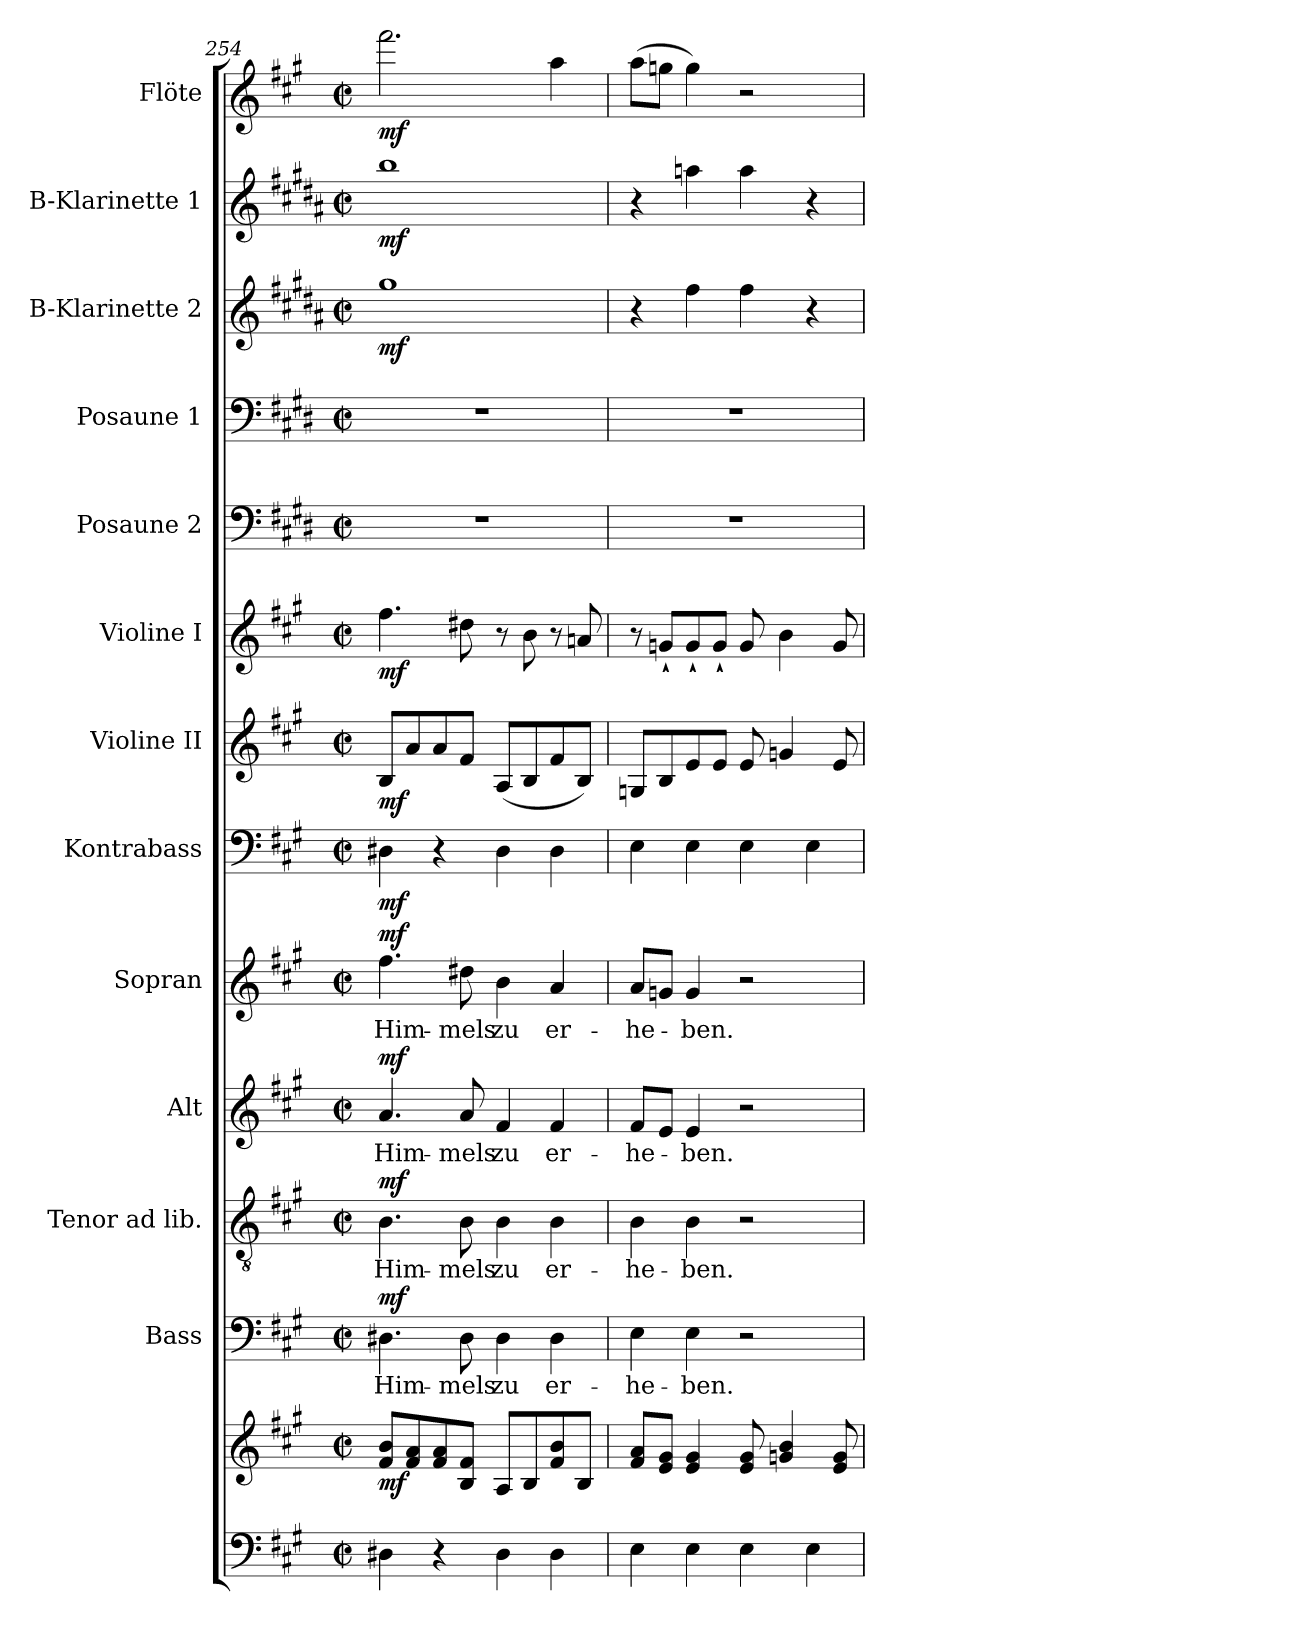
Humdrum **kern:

**kern	**kern	**dynam	**kern	**text	**dynam	**kern	**text	**dynam	**kern	**text	**dynam	**kern	**text	**dynam	**kern	**dynam	**kern	**dynam	**kern	**dynam	**kern	**kern	**kern	**dynam	**kern	**dynam	**kern	**dynam
*part13	*part13	*part13	*part12	*part12	*part12	*part11	*part11	*part11	*part10	*part10	*part10	*part9	*part9	*part9	*part8	*part8	*part7	*part7	*part6	*part6	*part5	*part4	*part3	*part3	*part2	*part2	*part1	*part1
*staff14	*staff13	*staff13/14	*staff12	*staff12	*staff12	*staff11	*staff11	*staff11	*staff10	*staff10	*staff10	*staff9	*staff9	*staff9	*staff8	*staff8	*staff7	*staff7	*staff6	*staff6	*staff5	*staff4	*staff3	*staff3	*staff2	*staff2	*staff1	*staff1
*	*	*	*I"Bass	*	*	*I"Tenor ad lib.	*	*	*I"Alt	*	*	*I"Sopran	*	*	*I"Kontrabass	*	*I"Violine II	*	*I"Violine I	*	*I"Posaune 2	*I"Posaune 1	*I"B-Klarinette 2	*	*I"B-Klarinette 1	*	*I"Flöte	*
*	*	*	*I'B.	*	*	*I'T.	*	*	*I'A.	*	*	*I'S.	*	*	*I'Kb.	*	*I'Vl. II	*	*I'Vl. I	*	*I'Pos 2	*I'Pos. 1	*I'B Kl. 2	*	*I'B Kl. 1	*	*I'Fl.	*
*clefF4	*clefG2	*	*clefF4	*	*	*clefGv2	*	*	*clefG2	*	*	*clefG2	*	*	*clefF4	*	*clefG2	*	*clefG2	*	*clefF4	*clefF4	*clefG2	*	*clefG2	*	*clefG2	*
*	*	*	*	*	*	*	*	*	*	*	*	*	*	*	*ITrd7c12	*	*	*	*	*	*ITrd4c7	*ITrd4c7	*ITrd1c2	*	*ITrd1c2	*	*	*
*k[f#c#g#]	*k[f#c#g#]	*	*k[f#c#g#]	*	*	*k[f#c#g#]	*	*	*k[f#c#g#]	*	*	*k[f#c#g#]	*	*	*k[f#c#g#]	*	*k[f#c#g#]	*	*k[f#c#g#]	*	*k[f#c#g#]	*k[f#c#g#]	*k[f#c#g#]	*	*k[f#c#g#]	*	*k[f#c#g#]	*
*A:	*A:	*	*A:	*	*	*A:	*	*	*A:	*	*	*A:	*	*	*A:	*	*A:	*	*A:	*	*A:	*A:	*A:	*	*A:	*	*A:	*
*M2/2	*M2/2	*	*M2/2	*	*	*M2/2	*	*	*M2/2	*	*	*M2/2	*	*	*M2/2	*	*M2/2	*	*M2/2	*	*M2/2	*M2/2	*M2/2	*	*M2/2	*	*M2/2	*
*met(c|)	*met(c|)	*	*met(c|)	*	*	*met(c|)	*	*	*met(c|)	*	*	*met(c|)	*	*	*met(c|)	*	*met(c|)	*	*met(c|)	*	*met(c|)	*met(c|)	*met(c|)	*	*met(c|)	*	*met(c|)	*
=254	=254	=254	=254	=254	=254	=254	=254	=254	=254	=254	=254	=254	=254	=254	=254	=254	=254	=254	=254	=254	=254	=254	=254	=254	=254	=254	=254	=254
!	!	!LO:DY:b	!	!LO:LY:b	!LO:DY:a	!	!LO:LY:b	!LO:DY:a	!	!LO:LY:b	!LO:DY:a	!	!LO:LY:b	!LO:DY:a	!	!LO:DY:b	!	!LO:DY:b	!	!LO:DY:b	!	!	!	!LO:DY:b	!	!LO:DY:b	!	!LO:DY:b
4D#X\	8f#/ 8b/L	mf	4.D#X\	Him-	mf	4.B\	Him-	mf	4.a/	Him-	mf	4.ff#\	Him-	mf	4DD#X\	mf	8B/L	mf	4.ff#\	mf	1r	1r	1ff#	mf	1aa	mf	2.fff#\	mf
.	8f#/ 8a/	.	.	.	.	.	.	.	.	.	.	.	.	.	.	.	8a/	.	.	.	.	.	.	.	.	.	.	.
4r	8f#/ 8a/	.	.	.	.	.	.	.	.	.	.	.	.	.	4r	.	8a/	.	.	.	.	.	.	.	.	.	.	.
!	!	!	!	!LO:LY:b	!	!	!LO:LY:b	!	!	!LO:LY:b	!	!	!LO:LY:b	!	!	!	!	!	!	!	!	!	!	!	!	!	!	!
.	8B/ 8f#/J	.	8D#\	-mels	.	8B\	-mels	.	8a/	-mels	.	8dd#X\	-mels	.	.	.	8f#/J	.	8dd#X\	.	.	.	.	.	.	.	.	.
!	!	!	!	!LO:LY:b	!	!	!LO:LY:b	!	!	!LO:LY:b	!	!	!LO:LY:b	!	!	!	!	!	!	!	!	!	!	!	!	!	!	!
4D#\	8A/L	.	4D#\	zu	.	4B\	zu	.	4f#/	zu	.	4b\	zu	.	4DD#\	.	(<8A/L	.	8r	.	.	.	.	.	.	.	.	.
.	8B/	.	.	.	.	.	.	.	.	.	.	.	.	.	.	.	8B/	.	8b\	.	.	.	.	.	.	.	.	.
!	!	!	!	!LO:LY:b	!	!	!LO:LY:b	!	!	!LO:LY:b	!	!	!LO:LY:b	!	!	!	!	!	!	!	!	!	!	!	!	!	!	!
4D#\	8f#/ 8b/	.	4D#\	er-	.	4B\	er-	.	4f#/	er-	.	4a/	er-	.	4DD#\	.	8f#/	.	8r	.	.	.	.	.	.	.	4aa\	.
.	8B/J	.	.	.	.	.	.	.	.	.	.	.	.	.	.	.	8B/J)	.	8an/	.	.	.	.	.	.	.	.	.
=255	=255	=255	=255	=255	=255	=255	=255	=255	=255	=255	=255	=255	=255	=255	=255	=255	=255	=255	=255	=255	=255	=255	=255	=255	=255	=255	=255	=255
!	!	!	!	!LO:LY:b	!	!	!LO:LY:b	!	!	!LO:LY:b	!	!	!LO:LY:b	!	!	!	!	!	!	!	!	!	!	!	!	!	!	!
4E\	8f#/ 8a/L	.	4E\	-he-	.	4B\	-he-	.	8f#/L	-he-	.	8a/L	-he-	.	4EE\	.	8Gn/L	.	8r	.	1r	1r	4r	.	4r	.	(>8aa\L	.
.	8e/ 8g#/J	.	.	.	.	.	.	.	8e/J	.	.	8gn/J	.	.	.	.	8B/	.	8gn`</L	.	.	.	.	.	.	.	8ggn\J	.
!	!	!	!	!LO:LY:b	!	!	!LO:LY:b	!	!	!LO:LY:b	!	!	!LO:LY:b	!	!	!	!	!	!	!	!	!	!	!	!	!	!	!
4E\	4e/ 4g#/	.	4E\	-ben.	.	4B\	-ben.	.	4e/	-ben.	.	4g/	-ben.	.	4EE\	.	8e/	.	8g`</	.	.	.	4ee\	.	4ggn\	.	4gg\)	.
.	.	.	.	.	.	.	.	.	.	.	.	.	.	.	.	.	8e/J	.	8g`</J	.	.	.	.	.	.	.	.	.
4E\	8e/ 8g#/	.	2r	.	.	2r	.	.	2r	.	.	2r	.	.	4EE\	.	8e/	.	8g/	.	.	.	4ee\	.	4gg\	.	2r	.
.	4gn/ 4b/	.	.	.	.	.	.	.	.	.	.	.	.	.	.	.	4gn/	.	4b\	.	.	.	.	.	.	.	.	.
4E\	.	.	.	.	.	.	.	.	.	.	.	.	.	.	4EE\	.	.	.	.	.	.	.	4r	.	4r	.	.	.
.	8e/ 8g/	.	.	.	.	.	.	.	.	.	.	.	.	.	.	.	8e/	.	8g/	.	.	.	.	.	.	.	.	.
=	=	=	=	=	=	=	=	=	=	=	=	=	=	=	=	=	=	=	=	=	=	=	=	=	=	=	=	=
*-	*-	*-	*-	*-	*-	*-	*-	*-	*-	*-	*-	*-	*-	*-	*-	*-	*-	*-	*-	*-	*-	*-	*-	*-	*-	*-	*-	*-
